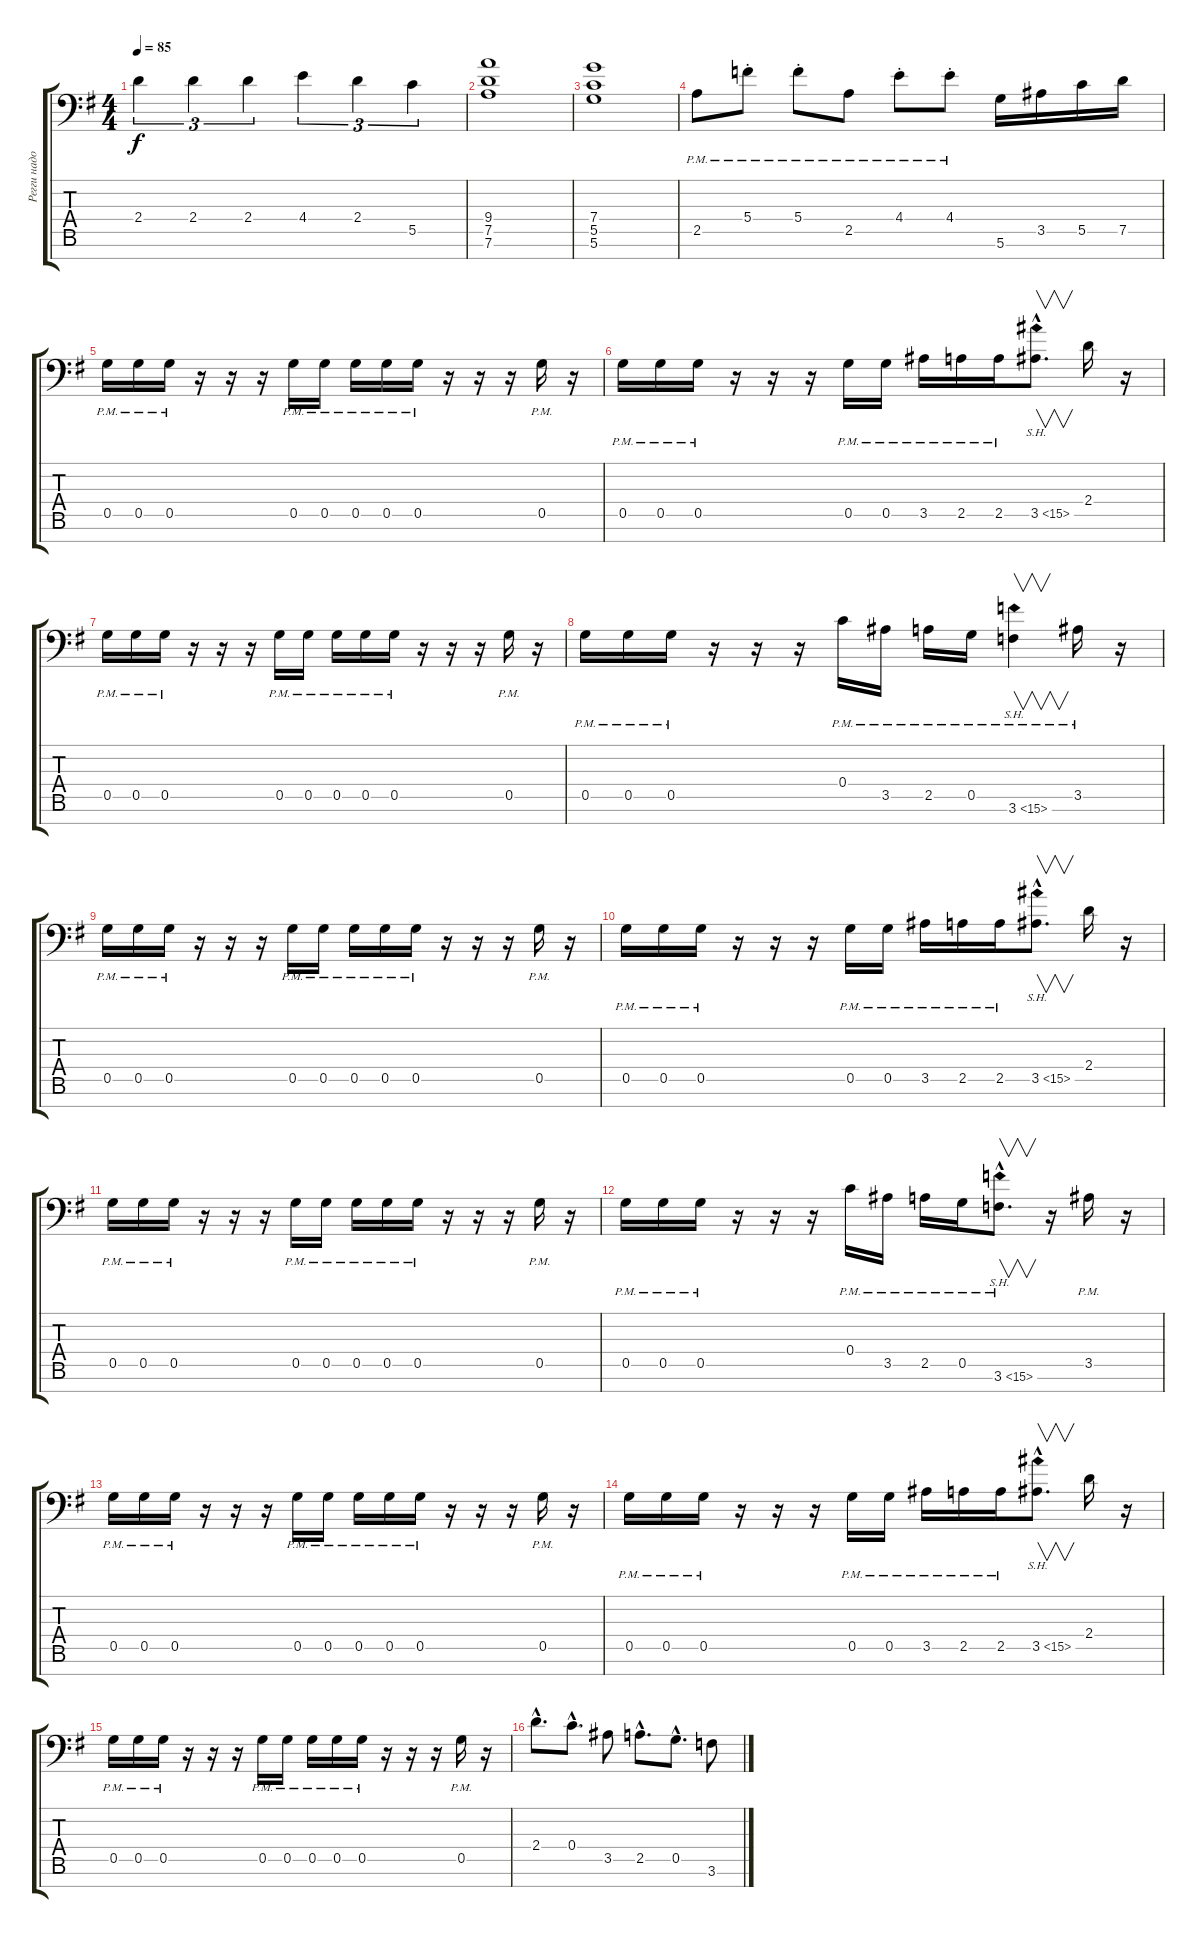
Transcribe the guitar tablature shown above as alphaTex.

\track ("Регги надо играть" "Регги надо") {instrument distortionguitar}
\staff {score tabs}
\tuning (D4 A3 F3 C3 G2 D2 A1) {hide}
\ts (4 4)
\tempo 85
\clef f4
\ks eminor
2.4.4{tu (3 2) dy f} 2.4.4{tu (3 2)} 2.4.4{tu (3 2)} 4.4.4{tu (3 2)} 2.4.4{tu (3 2)} 5.5.4{tu (3 2)} |
(9.4 7.5 7.6).1 |
(7.4 5.5 5.6).1 |
2.5{pm}.8 5.4{pm st}.8 5.4{pm st}.8 2.5{pm}.8 4.4{pm st}.8 4.4{pm st}.8 5.6.16 3.5.16 5.5.16 7.5.16 |
0.5{pm}.16 0.5{pm}.16 0.5{pm}.16 r.16 r.16 r.16 0.5{pm}.16 0.5{pm}.16 0.5{pm}.16 0.5{pm}.16 0.5{pm}.16 r.16 r.16 r.16 0.5{pm}.16 r.16 |
0.5{pm}.16 0.5{pm}.16 0.5{pm}.16 r.16 r.16 r.16 0.5{pm}.16 0.5{pm}.16 3.5{pm}.16 2.5{pm}.16 2.5{pm}.16 3.5{sh 12 hac}.8{v d} 2.4.16 r.16 |
0.5{pm}.16 0.5{pm}.16 0.5{pm}.16 r.16 r.16 r.16 0.5{pm}.16 0.5{pm}.16 0.5{pm}.16 0.5{pm}.16 0.5{pm}.16 r.16 r.16 r.16 0.5{pm}.16 r.16 |
0.5{pm}.16 0.5{pm}.16 0.5{pm}.16 r.16 r.16 r.16 0.4{pm}.16 3.5{pm}.16 2.5{pm}.16 0.5{pm}.16 3.6{sh 12 pm}.4{v} 3.5{pm}.16 r.16 |
0.5{pm}.16 0.5{pm}.16 0.5{pm}.16 r.16 r.16 r.16 0.5{pm}.16 0.5{pm}.16 0.5{pm}.16 0.5{pm}.16 0.5{pm}.16 r.16 r.16 r.16 0.5{pm}.16 r.16 |
0.5{pm}.16 0.5{pm}.16 0.5{pm}.16 r.16 r.16 r.16 0.5{pm}.16 0.5{pm}.16 3.5{pm}.16 2.5{pm}.16 2.5{pm}.16 3.5{sh 12 hac}.8{v d} 2.4.16 r.16 |
0.5{pm}.16 0.5{pm}.16 0.5{pm}.16 r.16 r.16 r.16 0.5{pm}.16 0.5{pm}.16 0.5{pm}.16 0.5{pm}.16 0.5{pm}.16 r.16 r.16 r.16 0.5{pm}.16 r.16 |
0.5{pm}.16 0.5{pm}.16 0.5{pm}.16 r.16 r.16 r.16 0.4{pm}.16 3.5{pm}.16 2.5{pm}.16 0.5{pm}.16 3.6{sh 12 hac pm}.8{v d} r.16 3.5{pm}.16 r.16 |
0.5{pm}.16 0.5{pm}.16 0.5{pm}.16 r.16 r.16 r.16 0.5{pm}.16 0.5{pm}.16 0.5{pm}.16 0.5{pm}.16 0.5{pm}.16 r.16 r.16 r.16 0.5{pm}.16 r.16 |
0.5{pm}.16 0.5{pm}.16 0.5{pm}.16 r.16 r.16 r.16 0.5{pm}.16 0.5{pm}.16 3.5{pm}.16 2.5{pm}.16 2.5{pm}.16 3.5{sh 12 hac}.8{v d} 2.4.16 r.16 |
0.5{pm}.16 0.5{pm}.16 0.5{pm}.16 r.16 r.16 r.16 0.5{pm}.16 0.5{pm}.16 0.5{pm}.16 0.5{pm}.16 0.5{pm}.16 r.16 r.16 r.16 0.5{pm}.16 r.16 |
2.4{hac}.8{d} 0.4{hac}.8{d} 3.5.8 2.5{hac}.8{d} 0.5{hac}.8{d} 3.6.8
